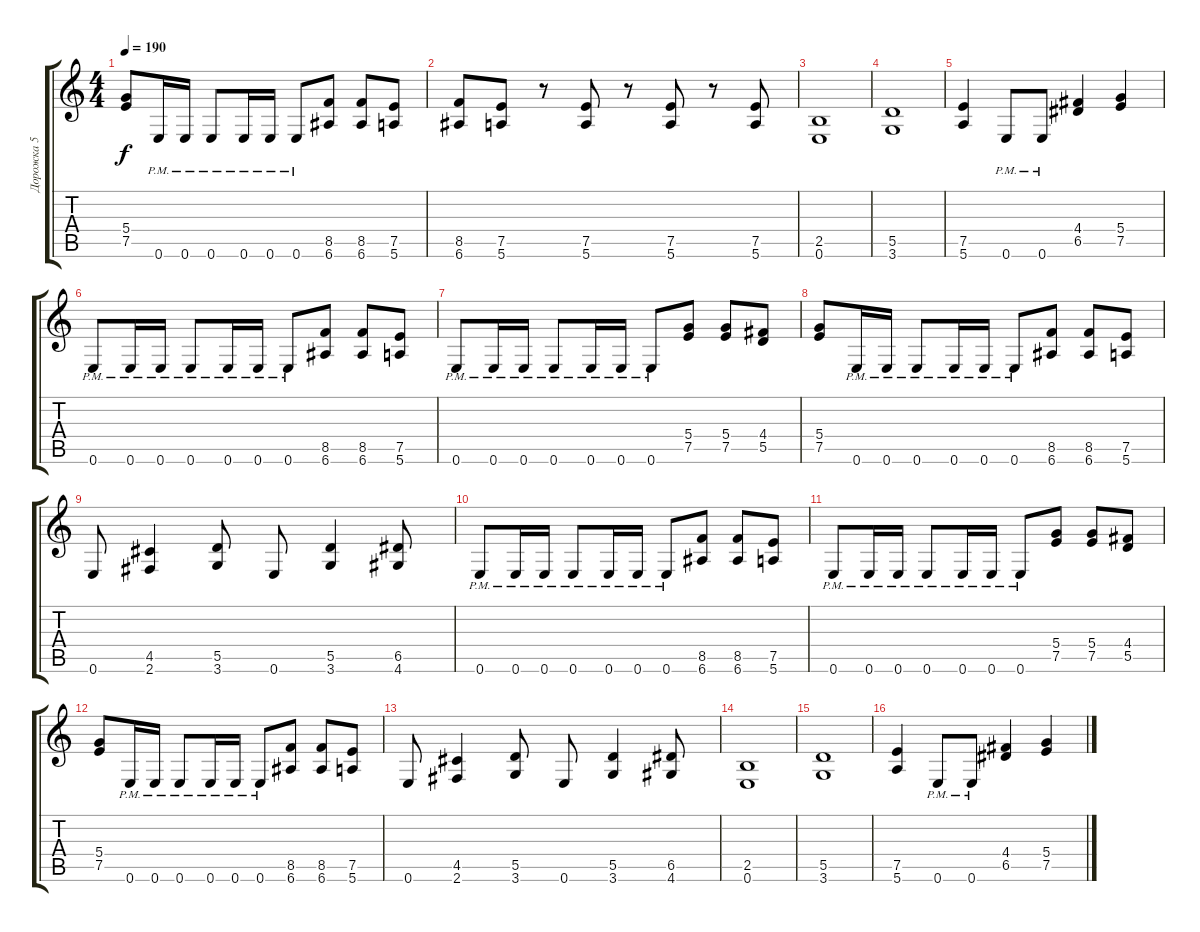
\track ("Дорожка 5" "Дорожка 5") {instrument distortionguitar}
\staff {score tabs}
\tuning (E4 B3 G3 D3 A2 E2) {hide}
\ts (4 4)
\tempo 190
\clef g2
\ks c
(5.4 7.5).8{dy f} 0.6{pm}.16 0.6{pm}.16 0.6{pm}.8 0.6{pm}.16 0.6{pm}.16 0.6{pm}.8 (8.5 6.6).8 (8.5 6.6).8 (7.5 5.6).8 |
(8.5 6.6).8 (7.5 5.6).8 r.8 (7.5 5.6).8 r.8 (7.5 5.6).8 r.8 (7.5 5.6).8 |
(2.5 0.6).1 |
(5.5 3.6).1 |
(7.5 5.6).4 0.6{pm}.8 0.6{pm}.8 (4.4 6.5).4 (5.4 7.5).4 |
0.6{pm}.8 0.6{pm}.16 0.6{pm}.16 0.6{pm}.8 0.6{pm}.16 0.6{pm}.16 0.6{pm}.8 (8.5 6.6).8 (8.5 6.6).8 (7.5 5.6).8 |
0.6{pm}.8 0.6{pm}.16 0.6{pm}.16 0.6{pm}.8 0.6{pm}.16 0.6{pm}.16 0.6{pm}.8 (5.4 7.5).8 (5.4 7.5).8 (4.4 5.5).8 |
(5.4 7.5).8 0.6{pm}.16 0.6{pm}.16 0.6{pm}.8 0.6{pm}.16 0.6{pm}.16 0.6{pm}.8 (8.5 6.6).8 (8.5 6.6).8 (7.5 5.6).8 |
0.6.8 (4.5 2.6).4 (5.5 3.6).8 0.6.8 (5.5 3.6).4 (6.5 4.6).8 |
0.6{pm}.8 0.6{pm}.16 0.6{pm}.16 0.6{pm}.8 0.6{pm}.16 0.6{pm}.16 0.6{pm}.8 (8.5 6.6).8 (8.5 6.6).8 (7.5 5.6).8 |
0.6{pm}.8 0.6{pm}.16 0.6{pm}.16 0.6{pm}.8 0.6{pm}.16 0.6{pm}.16 0.6{pm}.8 (5.4 7.5).8 (5.4 7.5).8 (4.4 5.5).8 |
(5.4 7.5).8 0.6{pm}.16 0.6{pm}.16 0.6{pm}.8 0.6{pm}.16 0.6{pm}.16 0.6{pm}.8 (8.5 6.6).8 (8.5 6.6).8 (7.5 5.6).8 |
0.6.8 (4.5 2.6).4 (5.5 3.6).8 0.6.8 (5.5 3.6).4 (6.5 4.6).8 |
(2.5 0.6).1 |
(5.5 3.6).1 |
(7.5 5.6).4 0.6{pm}.8 0.6{pm}.8 (4.4 6.5).4 (5.4 7.5).4
